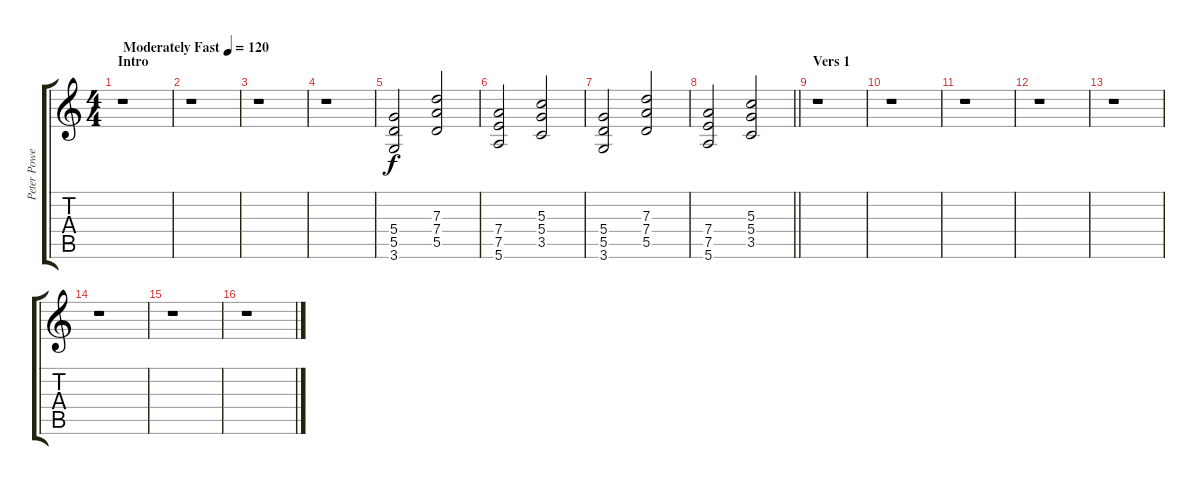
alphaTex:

\track ("Peter Power" "Peter Powe") {instrument distortionguitar}
\staff {score tabs}
\tuning (E4 B3 G3 D3 A2 E2) {hide}
\ts (4 4)
\section ("" "Intro")
\tempo (120 "Moderately Fast")
\clef g2
\ks c
r.1{dy f instrument distortionguitar} |
r.1 |
r.1 |
r.1 |
(5.4 5.5 3.6).2 (7.3 7.4 5.5).2 |
(7.4 7.5 5.6).2 (5.3 5.4 3.5).2 |
(5.4 5.5 3.6).2 (7.3 7.4 5.5).2 |
\barLineRight lightlight
(7.4 7.5 5.6).2 (5.3 5.4 3.5).2 |
\section ("" "Vers 1")
r.1 |
r.1 |
r.1 |
r.1 |
r.1 |
r.1 |
r.1 |
r.1
